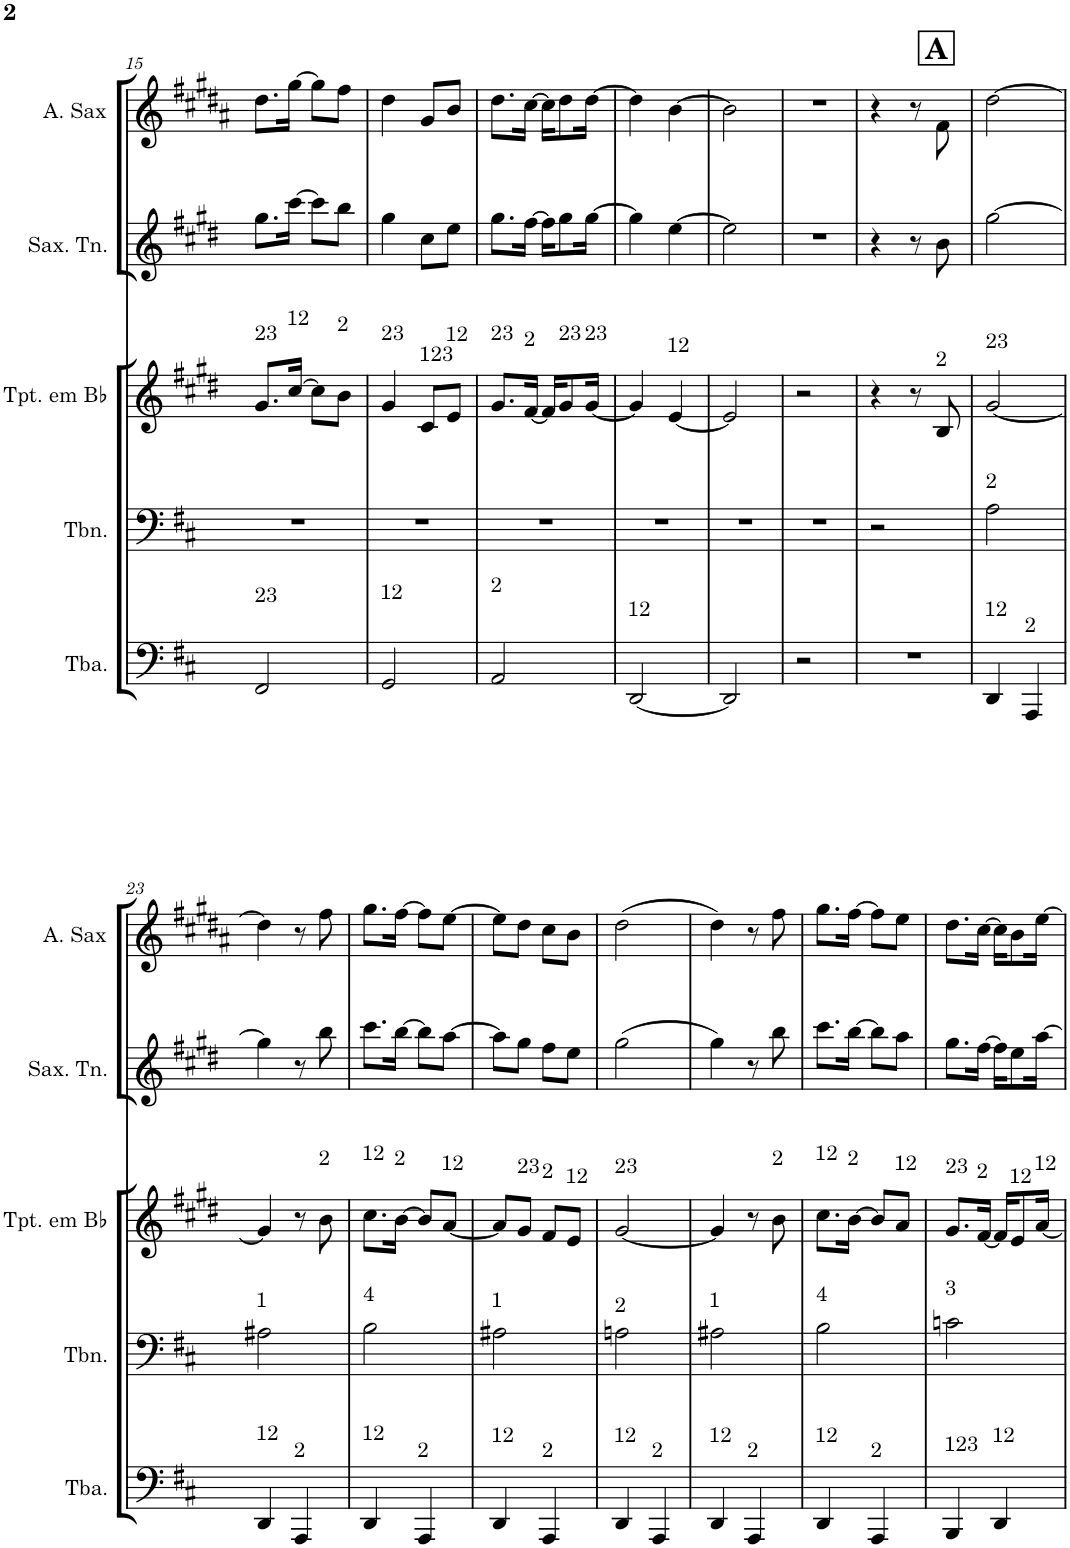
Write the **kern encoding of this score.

**kern	**kern	**kern	**kern	**kern
*part5	*part4	*part3	*part2	*part1
*staff5	*staff4	*staff3	*staff2	*staff1
*I"Tuba	*I"Trombone	*I"Trompete em Bb	*I"Saxofone Tenor	*I"Saxofone Alto
*I'Tba.	*I'Tbn.	*I'Tpt. em Bb	*I'Sax. Tn.	*
!!LO:PB:g=z
*clefF4	*clefF4	*clefG2	*clefG2	*clefG2
*	*	*Trd1c2	*Trd8c14	*Trd5c9
*k[f#c#]	*k[f#c#]	*k[f#c#g#d#]	*k[f#c#g#d#]	*k[f#c#g#d#a#]
*M2/4	*M2/4	*M2/4	*M2/4	*M2/4
=15	=15	=15	=15	=15
!	!	!LO:TX:a:t=23	!	!
!LO:TX:a:t=23	!	!	!	!
2FF#/	2r	8.g#/L	8.gg#\L	8.dd#\L
!	!	!LO:TX:a:t=12	!	!
.	.	[>16cc#/Jk	[>16ccc#\Jk	[>16gg#\Jk
.	.	8cc#\L]	8ccc#\L]	8gg#\L]
!	!	!LO:TX:a:t=2	!	!
.	.	8b\J	8bb\J	8ff#\J
=16	=16	=16	=16	=16
!	!	!LO:TX:a:t=23	!	!
!LO:TX:a:t=12	!	!	!	!
2GG/	2r	4g#/	4gg#\	4dd#\
!	!	!LO:TX:a:t=123	!	!
.	.	8c#/L	8cc#\L	8g#/L
!	!	!LO:TX:a:t=12	!	!
.	.	8e/J	8ee\J	8b/J
=17	=17	=17	=17	=17
!	!	!LO:TX:a:t=23	!	!
!LO:TX:a:t=2	!	!	!	!
2AA/	2r	8.g#/L	8.gg#\L	8.dd#\L
!	!	!LO:TX:a:t=2	!	!
.	.	[<16f#/Jk	[>16ff#\Jk	[>16cc#\Jk
.	.	16f#/KL]	16ff#\KL]	16cc#\KL]
!	!	!LO:TX:a:t=23	!	!
.	.	8g#/	8gg#\	8dd#\
!	!	!LO:TX:a:t=23	!	!
.	.	[16g#/Jk	[16gg#\Jk	[16dd#\Jk
=18	=18	=18	=18	=18
!LO:TX:a:t=12	!	!	!	!
[<2DD/	2r	4g#/]	4gg#\]	4dd#\]
!	!	!LO:TX:a:t=12	!	!
.	.	[<4e/	[>4ee\	[>4b\
=19	=19	=19	=19	=19
2DD/]	2r	2e/]	2ee\]	2b\]
=20	=20	=20	=20	=20
2r	2r	2r	2r	2r
!!LO:REH:place=s1:a:B:cj:fs=14:t=A:qo=1.5
=21	=21	=21	=21	=21
2r	2r	4r	4r	4r
.	.	8r	8r	8r
!	!	!LO:TX:a:t=2	!	!
.	.	8B/	8b\	8f#\
=22	=22	=22	=22	=22
!	!	!LO:TX:a:t=23	!	!
!	!LO:TX:a:t=2	!	!	!
!LO:TX:a:t=12	!	!	!	!
4DD/	2A\	[<2g#/	[>2gg#\	[>2dd#\
!LO:TX:a:t=2	!	!	!	!
4AAA/	.	.	.	.
!!LO:LB:g=z
=23	=23	=23	=23	=23
!	!LO:TX:a:t=1	!	!	!
!LO:TX:a:t=12	!	!	!	!
4DD/	2A#X\	4g#/]	4gg#\]	4dd#\]
!LO:TX:a:t=2	!	!	!	!
4AAA/	.	8r	8r	8r
!	!	!LO:TX:a:t=2	!	!
.	.	8b\	8bb\	8ff#\
=24	=24	=24	=24	=24
!	!	!LO:TX:a:t=12	!	!
!	!LO:TX:a:t=4	!	!	!
!LO:TX:a:t=12	!	!	!	!
4DD/	2B\	8.cc#\L	8.ccc#\L	8.gg#\L
!	!	!LO:TX:a:t=2	!	!
.	.	[>16b\Jk	[>16bb\Jk	[>16ff#\Jk
!LO:TX:a:t=2	!	!	!	!
4AAA/	.	8b/L]	8bb\L]	8ff#\L]
!	!	!LO:TX:a:t=12	!	!
.	.	[<8a/J	[>8aa\J	[>8ee\J
=25	=25	=25	=25	=25
!	!LO:TX:a:t=1	!	!	!
!LO:TX:a:t=12	!	!	!	!
4DD/	2A#X\	8a/L]	8aa\L]	8ee\L]
!	!	!LO:TX:a:t=23	!	!
.	.	8g#/J	8gg#\J	8dd#\J
!	!	!LO:TX:a:t=2	!	!
!LO:TX:a:t=2	!	!	!	!
4AAA/	.	8f#/L	8ff#\L	8cc#\L
!	!	!LO:TX:a:t=12	!	!
.	.	8e/J	8ee\J	8b\J
=26	=26	=26	=26	=26
!	!	!LO:TX:a:t=23	!	!
!	!LO:TX:a:t=2	!	!	!
!LO:TX:a:t=12	!	!	!	!
4DD/	2An\	[<2g#/	(>2gg#\	(>2dd#\
!LO:TX:a:t=2	!	!	!	!
4AAA/	.	.	.	.
=27	=27	=27	=27	=27
!	!LO:TX:a:t=1	!	!	!
!LO:TX:a:t=12	!	!	!	!
4DD/	2A#X\	4g#/]	4gg#\)	4dd#\)
!LO:TX:a:t=2	!	!	!	!
4AAA/	.	8r	8r	8r
!	!	!LO:TX:a:t=2	!	!
.	.	8b\	8bb\	8ff#\
=28	=28	=28	=28	=28
!	!	!LO:TX:a:t=12	!	!
!	!LO:TX:a:t=4	!	!	!
!LO:TX:a:t=12	!	!	!	!
4DD/	2B\	8.cc#\L	8.ccc#\L	8.gg#\L
!	!	!LO:TX:a:t=2	!	!
.	.	[>16b\Jk	[>16bb\Jk	[>16ff#\Jk
!LO:TX:a:t=2	!	!	!	!
4AAA/	.	8b/L]	8bb\L]	8ff#\L]
!	!	!LO:TX:a:t=12	!	!
.	.	8a/J	8aa\J	8ee\J
=29	=29	=29	=29	=29
!	!	!LO:TX:a:t=23	!	!
!	!LO:TX:a:t=3	!	!	!
!LO:TX:a:t=123	!	!	!	!
4BBB/	2cn\	8.g#/L	8.gg#\L	8.dd#\L
!	!	!LO:TX:a:t=2	!	!
.	.	[<16f#/Jk	[>16ff#\Jk	[>16cc#\Jk
!LO:TX:a:t=12	!	!	!	!
4DD/	.	16f#/KL]	16ff#\KL]	16cc#\KL]
!	!	!LO:TX:a:t=12	!	!
.	.	8e/	8ee\	8b\
!	!	!LO:TX:a:t=12	!	!
.	.	[<16a/Jk	[>16aa\Jk	[>16ee\Jk
=	=	=	=	=
*-	*-	*-	*-	*-
